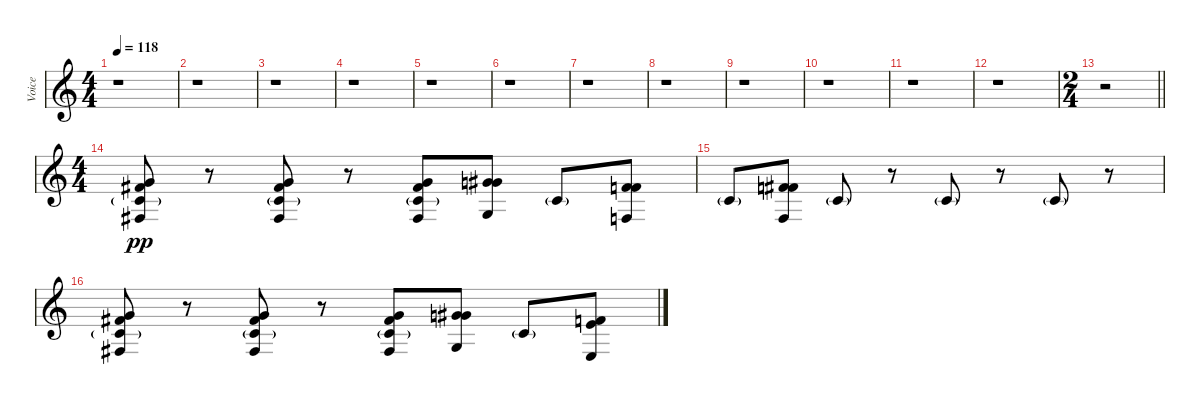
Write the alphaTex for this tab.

\track ("Voice" "Voice") {instrument choiraahs}
\staff {score}
\tuning (E4 B3 G3 D3 A2 E2) {hide}
\ts (4 4)
\tempo 118
\clef g2
\ks c
r.1{dy pp} |
r.1 |
r.1 |
r.1 |
r.1 |
r.1 |
r.1 |
r.1 |
r.1 |
r.1 |
r.1 |
r.1 |
\ts (2 4)
\barLineRight lightlight
r.2 |
\ts (4 4)
(3.1 7.2 5.3{g} 4.4).8 r.8 (3.1 7.2 5.3{g} 4.4).8 r.8 (3.1 7.2 5.3{g} 4.4).8 (4.1 8.2 5.4).8 5.3{g}.8 (2.1 6.2 3.4).8 |
5.3{g}.8 (2.1 6.2 3.4).8 5.3{g}.8 r.8 5.3{g}.8 r.8 5.3{g}.8 r.8 |
(3.1 7.2 5.3{g} 4.4).8 r.8 (3.1 7.2 5.3{g} 4.4).8 r.8 (3.1 7.2 5.3{g} 4.4).8 (4.1 8.2 5.4).8 5.3{g}.8 (1.1 5.2 2.4).8
